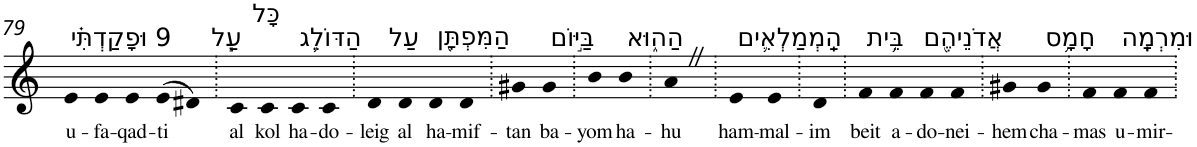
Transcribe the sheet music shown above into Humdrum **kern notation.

**kern	**text
*part1	*part1
*staff1	*staff1
*I"Piano	*
*I'Pno	*
!!LO:PB:g=z
*clefG2	*
*k[]	*
=79	=79
!LO:TX:a:t=9 וּפָקַדְתִּ֗י	!
!	!LO:LY:b
4e	u-
!	!LO:LY:b
4e	-fa-
!	!LO:LY:b
4e	-qad-
!	!LO:LY:b
(>8e	-ti
8d#X)	.
=80.	=80.
!LO:TX:a:t=עַ֧ל	!
!	!LO:LY:b
4c	al
!LO:TX:a:t=כָּל	!
!	!LO:LY:b
4c	kol
!LO:TX:a:t=הַדּוֹלֵ֛ג	!
!	!LO:LY:b
4c	ha-
!	!LO:LY:b
4c	-do-
=81.	=81.
!	!LO:LY:b
4d	-leig
!LO:TX:a:t=עַל	!
!	!LO:LY:b
4d	al
!LO:TX:a:t=הַמִּפְתָּ֖ן	!
!	!LO:LY:b
4d	ha-
!	!LO:LY:b
4d	-mif-
=82.	=82.
!	!LO:LY:b
4g#X	-tan
!LO:TX:a:t=בַּיּ֣וֹם	!
!	!LO:LY:b
4g#	ba-
=83.	=83.
!	!LO:LY:b
4b	-yom
!LO:TX:a:t=הַה֑וּא	!
!	!LO:LY:b
4b	ha-
=84.	=84.
!	!LO:LY:b
4aZ	-hu
=85.	=85.
!LO:TX:a:t=הַֽמְמַלְאִ֛ים	!
!	!LO:LY:b
4e	ham-
!	!LO:LY:b
4e	-mal-
=86.	=86.
!	!LO:LY:b
4d	-im
=87.	=87.
!LO:TX:a:t=בֵּ֥ית	!
!	!LO:LY:b
4f	beit
!LO:TX:a:t=אֲדֹנֵיהֶ֖ם	!
!	!LO:LY:b
4f	a-
!	!LO:LY:b
4f	-do-
!	!LO:LY:b
4f	-nei-
=88.	=88.
!	!LO:LY:b
4g#X	-hem
!LO:TX:a:t=חָמָ֥ס	!
!	!LO:LY:b
4g#	cha-
=89.	=89.
!	!LO:LY:b
4f	-mas
!LO:TX:a:t=וּמִרְמָֽה	!
!	!LO:LY:b
4f	u-
!	!LO:LY:b
4f	-mir-
=.	=.
*-	*-
